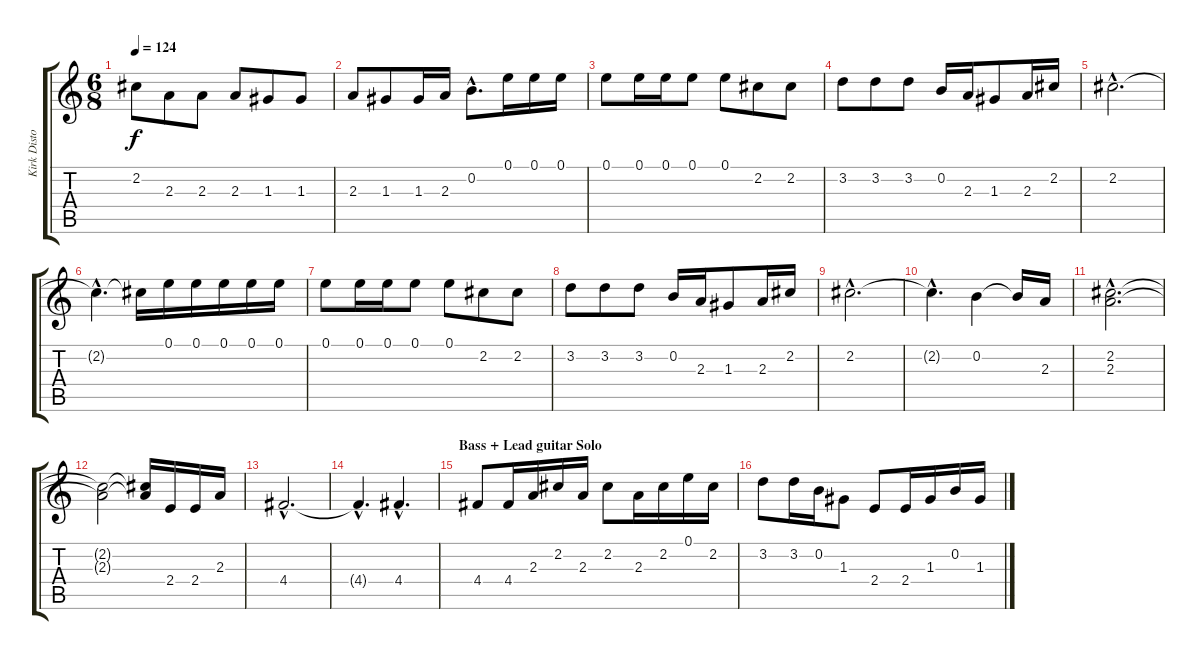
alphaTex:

\track ("Kirk Distortion" "Kirk Disto") {instrument distortionguitar}
\staff {score tabs}
\tuning (E4 B3 G3 D3 A2 E2) {hide}
\ts (6 8)
\tempo 124
\clef g2
\ks c
2.2.8{dy f} 2.3.8 2.3.8 2.3.8 1.3.8 1.3.8 |
2.3.8 1.3.8 1.3.16 2.3.16 0.2{hac}.8{d} 0.1.16 0.1.16 0.1.16 |
0.1.8 0.1.16 0.1.16 0.1.8 0.1.8 2.2.8 2.2.8 |
3.2.8 3.2.8 3.2.8 0.2.16 2.3.16 1.3.8 2.3.16 2.2.16 |
2.2{hac}.2{d} |
2.2{hac t}.4{d} 2.2{t}.16 0.1.16 0.1.16 0.1.16 0.1.16 0.1.16 |
0.1.8 0.1.16 0.1.16 0.1.8 0.1.8 2.2.8 2.2.8 |
3.2.8 3.2.8 3.2.8 0.2.16 2.3.16 1.3.8 2.3.16 2.2.16 |
2.2{hac}.2{d} |
2.2{hac t}.4{d} 0.2.4 0.2{t}.16 2.3.16 |
(2.2{hac} 2.3{hac}).2{d} |
(2.2{t} 2.3{t}).2 (2.2{t} 2.3{t}).16 2.4.16 2.4.16 2.3.16 |
4.4{hac}.2{d} |
4.4{hac t}.4{d} 4.4{hac}.4{d} |
\section ("" "Bass + Lead guitar Solo")
4.4.8 4.4.16 2.3.16 2.2.16 2.3.16 2.2.8 2.3.16 2.2.16 0.1.16 2.2.16 |
3.2.8 3.2.16 0.2.16 1.3.8 2.4.8 2.4.16 1.3.16 0.2.16 1.3.16
